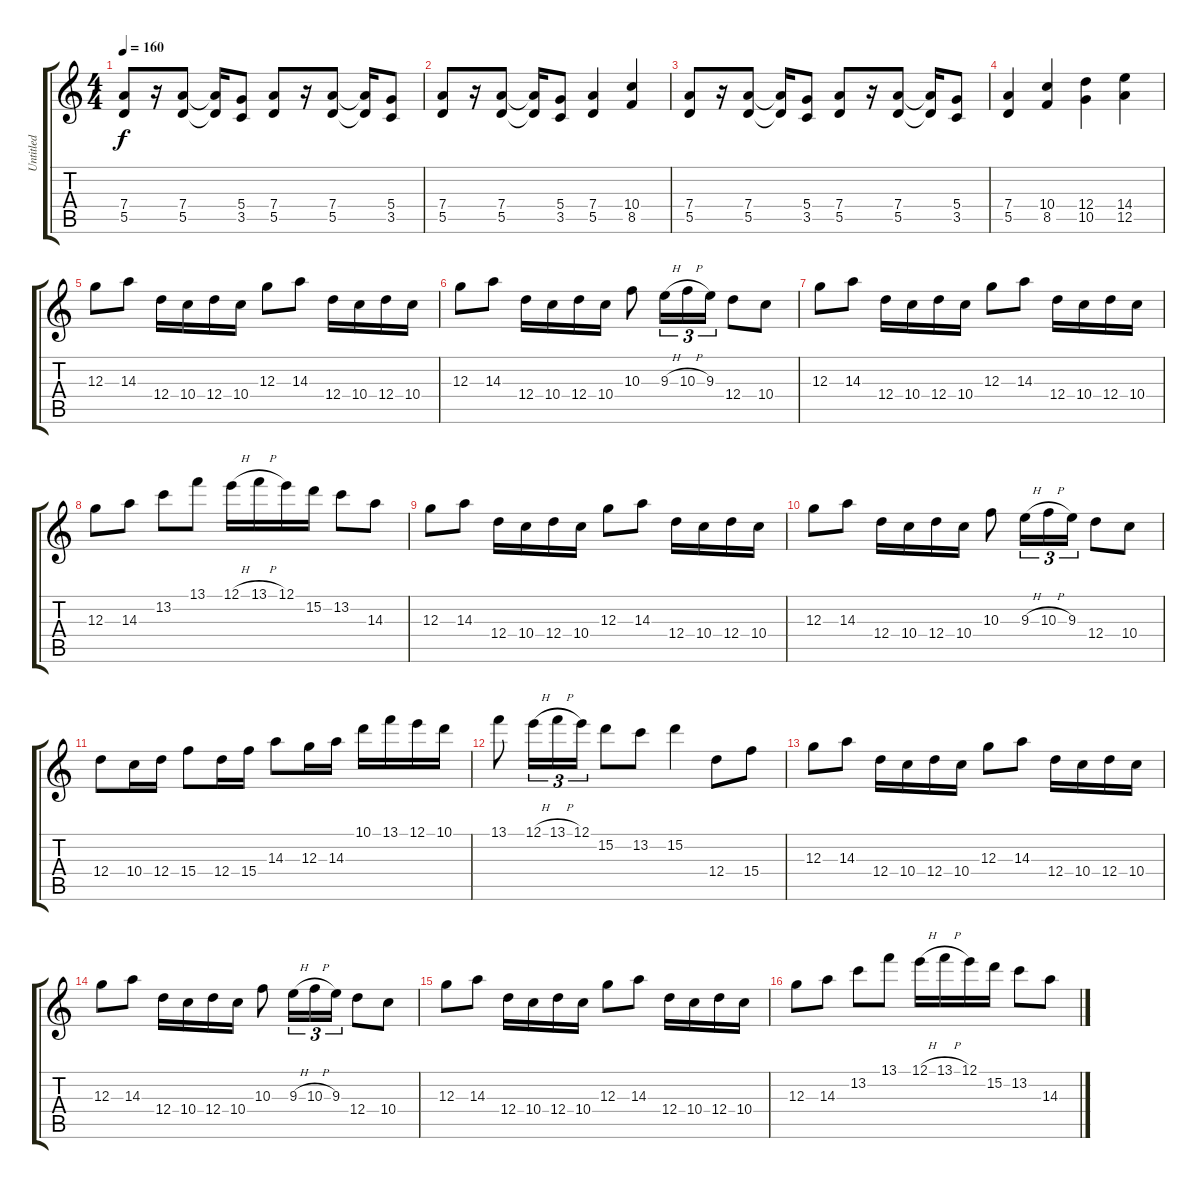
\track ("Untitled" "Untitled") {instrument overdrivenguitar}
\staff {score tabs}
\tuning (E4 B3 G3 D3 A2 E2) {hide}
\ts (4 4)
\tempo 160
\clef g2
\ks c
(7.4 5.5).8{dy f instrument overdrivenguitar} r.16 (7.4 5.5).8 (7.4{t} 5.5{t}).16 (5.4 3.5).8 (7.4 5.5).8 r.16 (7.4 5.5).8 (7.4{t} 5.5{t}).16 (5.4 3.5).8 |
(7.4 5.5).8 r.16 (7.4 5.5).8 (7.4{t} 5.5{t}).16 (5.4 3.5).8 (7.4 5.5).4 (10.4 8.5).4 |
(7.4 5.5).8 r.16 (7.4 5.5).8 (7.4{t} 5.5{t}).16 (5.4 3.5).8 (7.4 5.5).8 r.16 (7.4 5.5).8 (7.4{t} 5.5{t}).16 (5.4 3.5).8 |
(7.4 5.5).4 (10.4 8.5).4 (12.4 10.5).4 (14.4 12.5).4 |
12.3.8 14.3.8 12.4.16 10.4.16 12.4.16 10.4.16 12.3.8 14.3.8 12.4.16 10.4.16 12.4.16 10.4.16 |
12.3.8 14.3.8 12.4.16 10.4.16 12.4.16 10.4.16 10.3.8 9.3{h}.16{tu (3 2)} 10.3{h}.16{tu (3 2)} 9.3.16{tu (3 2)} 12.4.8 10.4.8 |
12.3.8 14.3.8 12.4.16 10.4.16 12.4.16 10.4.16 12.3.8 14.3.8 12.4.16 10.4.16 12.4.16 10.4.16 |
12.3.8 14.3.8 13.2.8 13.1.8 12.1{h}.16 13.1{h}.16 12.1.16 15.2.16 13.2.8 14.3.8 |
12.3.8 14.3.8 12.4.16 10.4.16 12.4.16 10.4.16 12.3.8 14.3.8 12.4.16 10.4.16 12.4.16 10.4.16 |
12.3.8 14.3.8 12.4.16 10.4.16 12.4.16 10.4.16 10.3.8 9.3{h}.16{tu (3 2)} 10.3{h}.16{tu (3 2)} 9.3.16{tu (3 2)} 12.4.8 10.4.8 |
12.4.8 10.4.16 12.4.16 15.4.8 12.4.16 15.4.16 14.3.8 12.3.16 14.3.16 10.1.16 13.1.16 12.1.16 10.1.16 |
13.1.8 12.1{h}.16{tu (3 2)} 13.1{h}.16{tu (3 2)} 12.1.16{tu (3 2)} 15.2.8 13.2.8 15.2.4 12.4.8 15.4.8 |
12.3.8 14.3.8 12.4.16 10.4.16 12.4.16 10.4.16 12.3.8 14.3.8 12.4.16 10.4.16 12.4.16 10.4.16 |
12.3.8 14.3.8 12.4.16 10.4.16 12.4.16 10.4.16 10.3.8 9.3{h}.16{tu (3 2)} 10.3{h}.16{tu (3 2)} 9.3.16{tu (3 2)} 12.4.8 10.4.8 |
12.3.8 14.3.8 12.4.16 10.4.16 12.4.16 10.4.16 12.3.8 14.3.8 12.4.16 10.4.16 12.4.16 10.4.16 |
12.3.8 14.3.8 13.2.8 13.1.8 12.1{h}.16 13.1{h}.16 12.1.16 15.2.16 13.2.8 14.3.8
